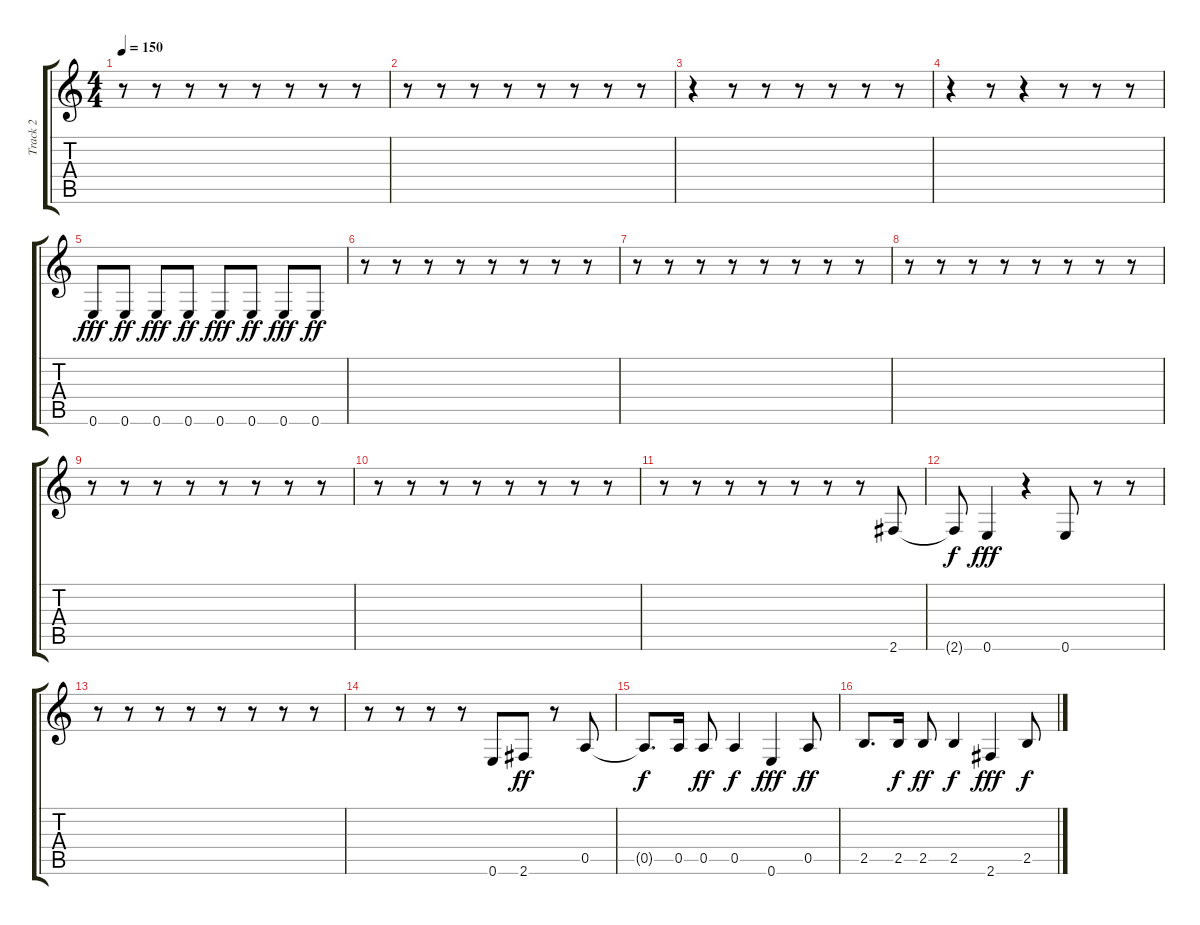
\track ("Track 2" "Track 2") {instrument acousticbass}
\staff {score tabs}
\tuning (E4 B3 G3 D3 A2 E2) {hide}
\ts (4 4)
\tempo 150
\clef g2
\ks c
r.8{dy ff} r.8 r.8 r.8 r.8 r.8 r.8 r.8 |
r.8 r.8 r.8 r.8 r.8 r.8 r.8 r.8 |
r.4 r.8 r.8 r.8 r.8 r.8 r.8 |
r.4 r.8 r.4 r.8 r.8 r.8 |
0.6.8{dy fff} 0.6.8{dy ff} 0.6.8{dy fff} 0.6.8{dy ff} 0.6.8{dy fff} 0.6.8{dy ff} 0.6.8{dy fff} 0.6.8{dy ff} |
r.8 r.8 r.8 r.8 r.8 r.8 r.8 r.8 |
r.8 r.8 r.8 r.8 r.8 r.8 r.8 r.8 |
r.8 r.8 r.8 r.8 r.8 r.8 r.8 r.8 |
r.8 r.8 r.8 r.8 r.8 r.8 r.8 r.8 |
r.8 r.8 r.8 r.8 r.8 r.8 r.8 r.8 |
r.8 r.8 r.8 r.8 r.8 r.8 r.8 2.6.8 |
2.6{t}.8{dy f} 0.6.4{dy fff} r.4 0.6.8 r.8 r.8 |
r.8 r.8 r.8 r.8 r.8 r.8 r.8 r.8 |
r.8 r.8 r.8 r.8 0.6.8 2.6.8{dy ff} r.8 0.5.8 |
0.5{t}.8{d dy f} 0.5.16 0.5.8{dy ff} 0.5.4{dy f} 0.6.4{dy fff} 0.5.8{dy ff} |
2.5.8{d} 2.5.16{dy f} 2.5.8{dy ff} 2.5.4{dy f} 2.6.4{dy fff} 2.5.8{dy f}
